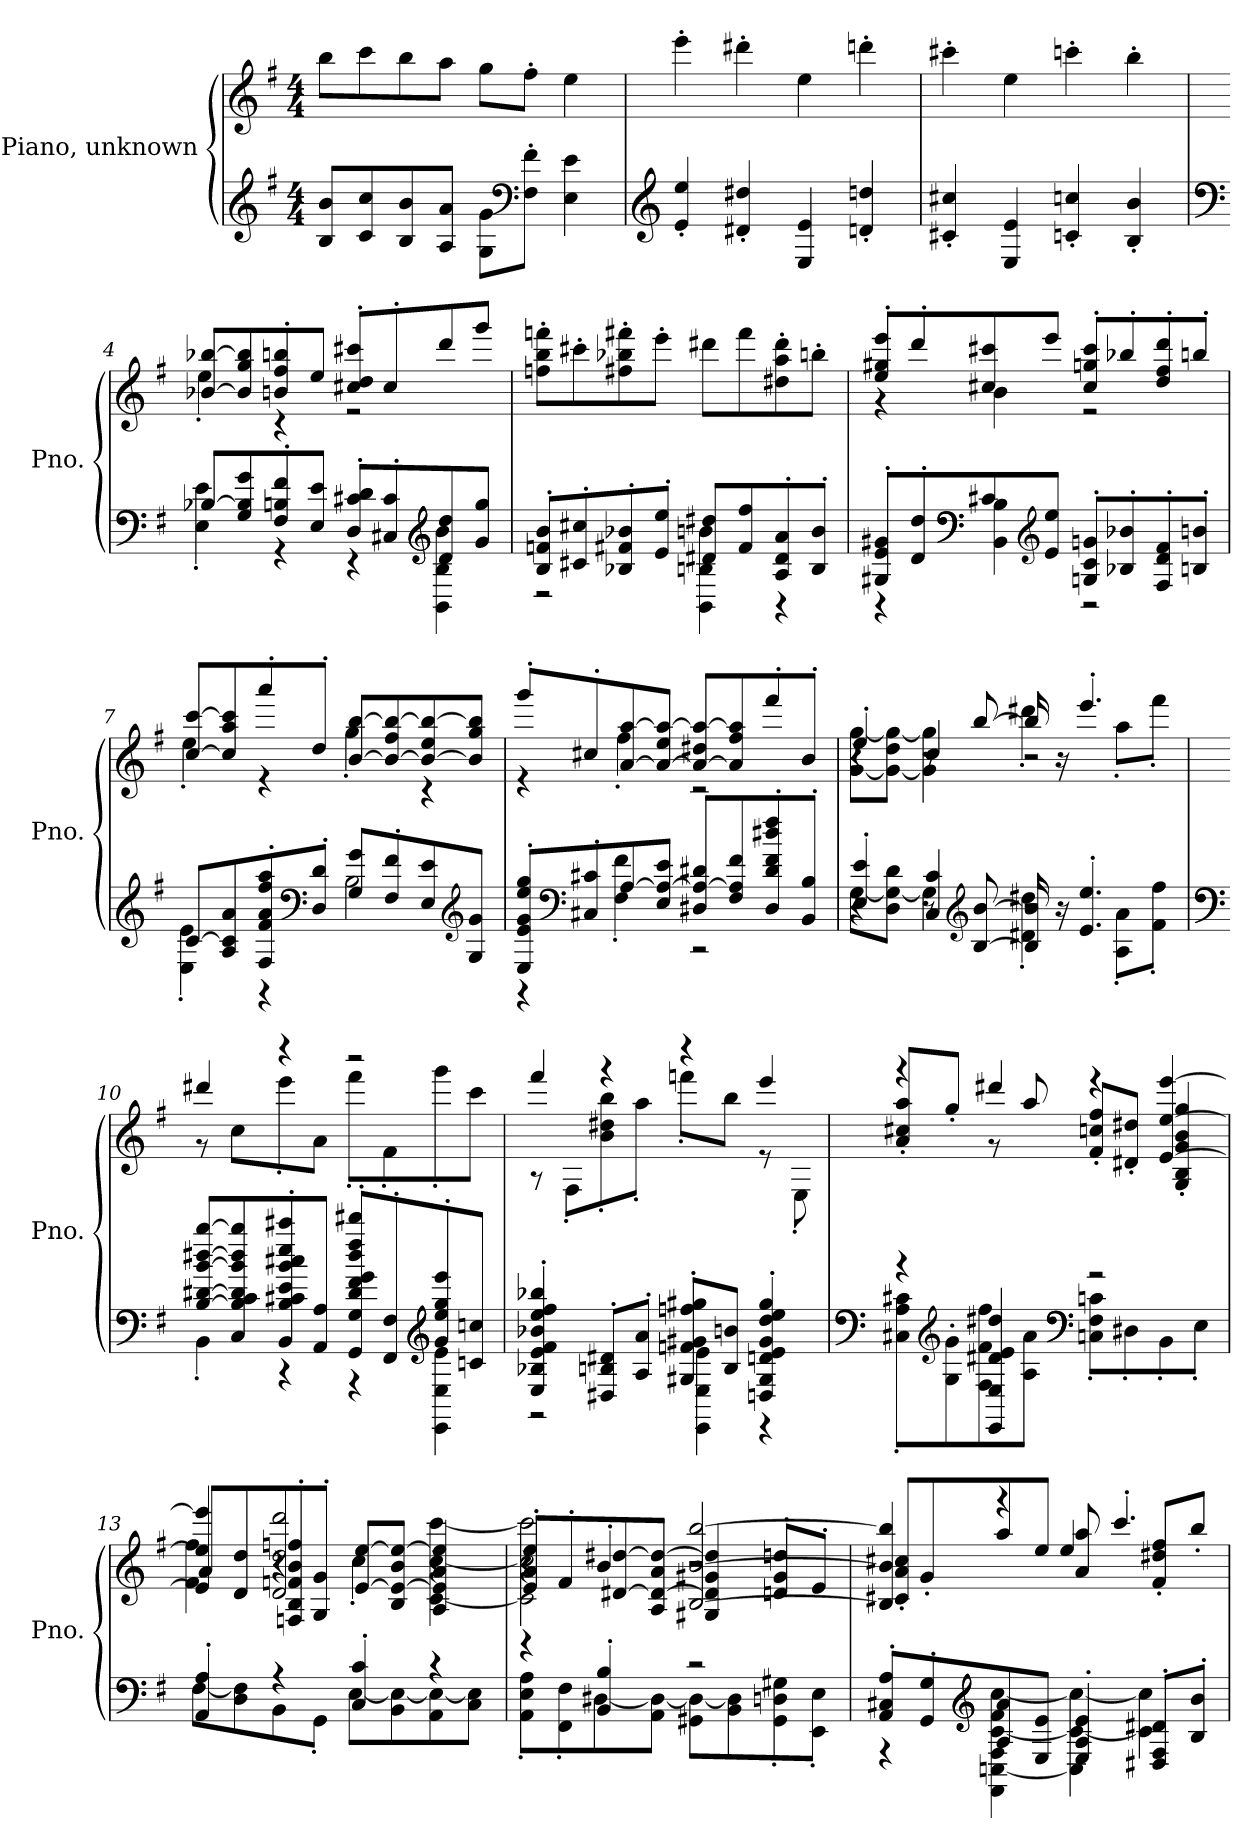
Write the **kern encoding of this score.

**kern	**kern
*part1	*part1
*staff2	*staff1
*I"Piano, unknown	*
*I'Pno.	*
*clefG2	*clefG2
*k[f#]	*k[f#]
*M4/4	*M4/4
*MM120	*MM120
=1	=1
8B/ 8b/L	8bb\L
8c/ 8cc/	8ccc\
8B/ 8b/	8bb\
8A/ 8a/J	8aa\J
8G\ 8g\L	8gg\L
*clefF4	*
8F#\' 8f#\'J	8ff#'\J
4E\ 4e\	4ee\
=2	=2
*clefG2	*
4e/' 4ee/'	4eee'\
4d#X/' 4dd#X/'	4ddd#X'\
4E/ 4e/	4ee\
4dn/' 4ddn/'	4dddn'\
=3	=3
4c#X/' 4cc#X/'	4ccc#X'\
4E/ 4e/	4ee\
4cn/' 4ccn/'	4cccn'\
4B/' 4b/'	4bb'\
=4	=4
*clefF4	*
*^	*^
[8B-X/L	4E\' 4e\'	[8b-X/ [8bb-X/L	4ee'\
8G/ 8B-/] 8g/	.	8b-/] 8gg/ 8bb-/]	.
8F#/' 8Bn/' 8f#/'	4r	8bn/' 8ff#/' 8bbn/'	4r
8E/ 8e/J	.	8ee/J	.
8D/' 8c#X/' 8d/'L	4r	8cc#X/' 8dd/' 8ccc#X/'L	2r
8C#X/' 8c#/'	.	8cc#'/	.
*clefG2	*	*	*
8d/ 8dd/	4BB\ 4B\ 4b\	8ddd/	.
8g/ 8gg/J	.	8ggg/J	.
*	*	*v	*v
!!LO:LB:g=z
=5	=5	=5
8B/' 8fn/' 8b/'L	2r	8ffn\' 8bb\' 8fffn\'L
8c#X/' 8cc#X/'	.	8ccc#X'\
8B-X/' 8f#X/' 8b-X/'	.	8ff#X\' 8bb-X\' 8fff#X\'
8e/' 8ee/'J	.	8eee'\J
8d#X/ 8dd#X/L	4BB\ 4Bn\ 4bn\	8ddd#X\L
8f#/ 8ff#/	.	8fff#\
8A/' 8d#/' 8a/'	4r	8dd#X\' 8aa\' 8ddd#\'
8B/' 8b/'J	.	8bbn'\J
=6	=6	=6
*	*	*^
8G#X/' 8e/' 8g#X/'L	4r	8ee/' 8gg#X/' 8eee/'L	4r
8d/' 8dd/'	.	8ddd'/	.
*clefF4	*	*	*
8c#X/	4BB\ 4B\	8cc#X/ 8ccc#X/	4b\
*clefG2	*	*	*
8e/ 8ee/J	.	8eee/J	.
8Gn/' 8c#/' 8gn/'L	2r	8cc#/' 8ggn/' 8ccc#/'L	2r
8B-X/' 8b-X/'	.	8bb-X'/	.
8F#/' 8d/' 8f#/'	.	8dd/' 8ff#/' 8ddd/'	.
8Bn/' 8bn/'J	.	8bbn'/J	.
!!LO:LB:g=z	!!
=7	=7	=7	=7
[8c/L	4E\' 4e\'	[8cc/ [8ccc/L	4ee'\
8A/ 8c/] 8a/	.	8cc/] 8aa/ 8ccc/]	.
8F#/' 8f#/' 8a/' 8ff#/' 8aa/'	4r	8aaa'/	4r
*clefF4	*	*	*
8D/' 8d/'J	.	8dd'/J	.
8G/ 8g/L	2B\	[8b/ [8bb/L	4gg'\
8F#/' 8f#/'	.	8b/_ 8ff#/ 8bb/_	.
8E/ 8e/	.	8b/_ 8ee/ 8bb/_	4r
*clefG2	*	*	*
8G/ 8g/J	.	8b/] 8gg/ 8bb/]J	.
=8	=8	=8	=8
8E/' 8e/' 8g/' 8ee/' 8gg/'L	4r	8ggg'/L	4r
*clefF4	*	*	*
8C#X/' 8c#X/'	.	8cc#X'/	.
[8A/	4F#\' 4f#\'	[8a/ [8aa/	4ff#'\
8E/ 8A/_ 8e/J	.	8a/_ 8ee/ 8aa/_J	.
8D#X/ 8A/_ 8d#X/L	2r	8a/_ 8dd#X/ 8aa/_L	2r
8F#/ 8A/] 8f#/	.	8a/] 8ff#/ 8aa/]	.
8D#/' 8d#/' 8f#/' 8dd#X/' 8ff#/'	.	8fff#'/	.
8BB/' 8B/'J	.	8b'/J	.
!!LO:LB:g=z
=9	=9	=9	=9
*	*^	*	*^
4r	[8G\L	4E/' 4e/'	4r	[8g\ [8gg\L	4ee'/
.	8D\ 8G\_ 8d\J	.	.	8g\_ 8dd\ 8gg\_J	.
8r	4G\]	4C/ 4c/	8r	4g\] 4gg\]	4cc/
*clefG2	*	*	*	*	*
[8B/ [8b/	.	.	[8bb/	.	.
16B/] 16b/]	4d#X\' 4dd#X\'	2r	16bb/]	4ddd#X'\	2r
16r	.	.	16r	.	.
4.e/' 4.ee/'	.	.	4.eee'/	.	.
.	8A\' 8a\'L	.	.	8aa'\L	.
.	8f#\' 8ff#\'J	.	.	8fff#'\J	.
*v	*v	*v	*	*	*
*	*v	*v	*v
=10	=10
*clefF4	*
*^	*^
[8B/ [8d#X/ [8b/ [8dd#X/ [8bb/L	4BB'\	4ddd#X/	8r
8C/ 8B/] 8c/ 8d#/] 8b/] 8dd#/] 8bb/]	.	.	8cc\L
8BB/' 8B/' 8c#X/' 8e/' 8b/' 8cc#X/' 8ee/' 8ccc#X/'	4r	4r	8eee'\
8AA/ 8A/J	.	.	8a\J
8GG/' 8G/' 8d#/' 8f#/' 8g/' 8dd#/' 8ff#/' 8ddd#X/'L	4r	2r	8fff#'\L
8FF#/' 8F#/'	.	.	8f#'\
*clefG2	*	*	*
8g/' 8ee/' 8gg/' 8eee/'	4EE\ 4E\ 4e\	.	8ggg'\
8cn/ 8ccn/J	.	.	8ccc\J
!!LO:LB:g=z	!!
=11	=11	=11	=11
4E/' 4B-X/' 4e/' 4f#/' 4b-X/' 4ee/' 4ff#/' 4bb-X/'	2r	4fff#/	8r
.	.	.	8F#'\L
8D#X/' 8Bn/' 8d#X/'L	.	4r	8b\' 8dd#X\' 8bb\'
8A/' 8a/'J	.	.	8aa'\J
8G#X/' 8fn/' 8g#X/' 8ffn/' 8gg#X/'L	4EE\ 4E\ 4e\	4r	8fffn'\L
8B/ 8bn/J	.	.	8bb\J
4Dn/' 4G#/' 4dn/' 4e/' 4g#/' 4dd/' 4ee/' 4gg#/'	4r	4eee/	8r
.	.	.	8E'\
=12	=12	=12	=12
*clefF4	*	*	*
4r	8C#X\' 8A\' 8c#X\'L	4r	8a/' 8cc#X/' 8aa/'L
*clefG2	*	*	*
.	8G\' 8g\'	.	8gg'/J
4EE/ 4E/ 4d#X/ 4e/ 4dd#X/	8F#\ 8f#\ 8ff#\	4ddd#X/	8r
.	8A\ 8a\J	.	8aa/
*clefF4	*	*	*
2r	8Cn\' 8F#\' 8cn\'L	4r	8f#/' 8ccn/' 8ff#/'L
.	8D#X'\	.	8d#X/' 8dd#X/'J
.	8BB'\	[4e/ [4ee/ [4eee/	4G/' 4B/' 4g/' 4b/' 4gg/'
.	8E'\J	.	.
!!LO:LB:g=z
=13	=13	=13	=13
*	*	*	*^
4AA/' 4A/'	[8F#\L	4e/] 4ee/] 4eee/]	4f#\ 4ff#\	8a/L
.	8D\ 8F#\]	.	.	8d/ 8dd/
4r	8BB\	2d/ 2dd/ 2ddd/	4r	8Fn/' 8B/' 8fn/' 8b/' 8ffn/'
.	8GG'\J	.	.	8G/' 8g/'J
4C/' 4c/'	[8E\L	.	4cc'\	[8e/ [8ee/L
.	8BB\ 8E\_	.	.	8B/ 8e/_ 8b/ 8ee/_J
4r	8AA\ 8E\_	4r	[4c\ [4cc\ [4ccc\	4A/ 4e/] 4a/ 4ee/]
.	8C\ 8E\]J	.	.	.
=14	=14	=14	=14	=14
4r	8AA\' 8E\' 8A\'L	4r	2c\] 2cc\] 2ccc\]	8e/' 8a/' 8ee/'L
.	8FF#\' 8F#\'	.	.	8f#'/
4BB/' 4B/'	[8D#X\	4b'/	.	[8d#X/ [8dd#X/
.	8AA\ 8D#\_J	.	.	8A/ 8d#/_ 8a/ 8dd#/_J
2r	8GG#X\ 8D#\_L	[2B/ [2b/ [2bb/	2r	4G#X/ 4d#/] 4g#X/ 4dd#/]
.	8BB\ 8D#\]	.	.	.
.	8GG#\' 8Dn\' 8G#X\'	.	.	8dn/' 8g#/' 8ddn/'L
.	8EE\' 8E\'J	.	.	8e'/J
*	*	*	*v	*v
=15	=15	=15	=15
8AA/' 8C#X/' 8A/'L	4r	4B/] 4b/] 4bb/]	8c#X/' 8a/' 8cc#X/'L
8GG/' 8G/'	.	.	8g'/
*clefG2	*	*	*
8A/ 8a/	4FF#\ [4Cn\ 4F#\ [4c\ 4f#\ [4cc\	4r	8aa/
8E/ 8e/J	.	.	8ee/J
4E/' 4A/' 4e/'	4C\] 4c\_ 4cc\_	8a/ 8aa/	4ee/
.	.	4.ccc'/	.
8D#X/' 8F#/' 8d#X/'L	4c\] 4cc\]	.	8f#/' 8dd#X/' 8ff#/'L
8B/' 8b/'J	.	.	8bb'/J
*v	*v	*	*
*	*v	*v
=	=
*-	*-
